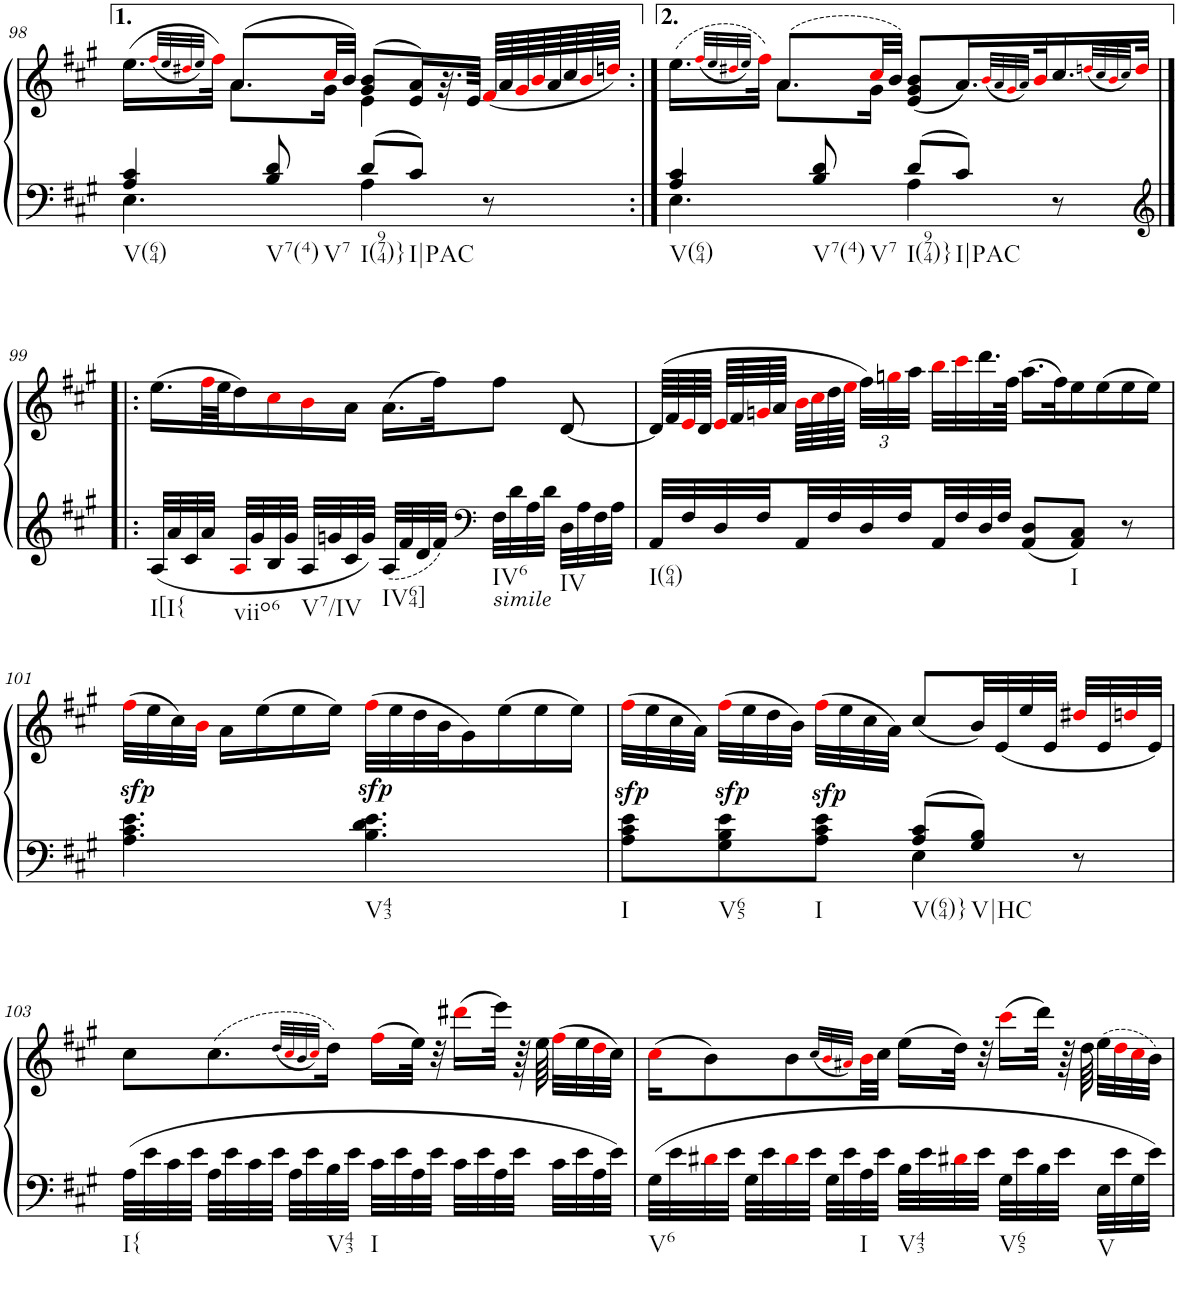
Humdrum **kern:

**kern	**kern	**dynam
*part1	*part1	*part1
*staff2	*staff1	*staff1/2
*I"Piano	*	*
*I'Pno.	*	*
!!LO:PB:g=z
*clefF4	*clefG2	*
*k[f#c#g#]	*k[f#c#g#]	*
*M6/8	*M6/8	*
=98	=98	=98
*^	*^	*
!LO:TX:b:t=V(64)	!	!	!	!
4A/ 4c#/	4.E\	(>16.ee\LL	8ryy	.
.	.	(32qff#i/LLL	.	.
.	.	32qee/	.	.
.	.	32qdd#Xi/	.	.
.	.	32qee/JJJ)	.	.
.	.	32ff#i\JJk)	.	.
.	.	(8.a/L	8.a\L	.
!LO:TX:b:t=V7(4)	!	!	!	!
!LO:TX:b:t=V7	!	!	!	!
8B/ 8d/	.	.	.	.
.	.	32cc#i/LL	16g#\Jk	.
.	.	32b/JJJ)	.	.
!LO:TX:b:t=I(974)}	!	!	!	!
8d/L	4A\	(8g#/ 8b/L	4e\	.
!LO:TX:b:t=I|PAC	!	!	!	!
8c#/J	.	16e/ 16a/L)	.	.
.	.	32.r	.	.
.	.	64e/JJJk	.	.
8r	8ryy	(<64f#i/LLLL	8ryy	.
.	.	64a/	.	.
.	.	64g#i/	.	.
.	.	64bi/	.	.
.	.	64a/	.	.
.	.	64cc#/	.	.
.	.	64bi/	.	.
.	.	64ddni/JJJJ)	.	.
=98X1:|!	=98X1:|!	=98X1:|!	=98X1:|!	=98X1:|!
!LO:TX:b:t=V(64)	!	!	!	!
4A/ 4c#/	4.E\	(>16.ee\LL	8ryy	.
.	.	(32qff#i/LLL	.	.
.	.	32qee/	.	.
.	.	32qdd#Xi/	.	.
.	.	32qee/JJJ)	.	.
.	.	32ff#i\JJk)	.	.
.	.	(8.a/L	8.a\L	.
!LO:TX:b:t=V7(4)	!	!	!	!
!LO:TX:b:t=V7	!	!	!	!
8B/ 8d/	.	.	.	.
.	.	32cc#i/LL	16g#\Jk	.
.	.	32b/JJJ)	.	.
!LO:TX:b:t=I(974)}	!	!	!	!
8d/L	4A\	(8e/ 8g#/ 8b/L	4.ryy	.
!LO:TX:b:t=I|PAC	!	!	!	!
8c#/J	.	16.a/L)	.	.
.	.	(32qbi/LLL	.	.
.	.	32qa/	.	.
.	.	32qg#i/	.	.
.	.	32qa/JJJ)	.	.
.	.	32bi/K	.	.
8r	8ryy	16.cc#/	.	.
.	.	(32qddni/LLL	.	.
.	.	32qcc#/	.	.
.	.	32qbi/	.	.
.	.	32qcc#/JJJ)	.	.
.	.	32ddi/JJk	.	.
*v	*v	*	*	*
*	*v	*v	*
!!LO:LB:g=z
=99|!:	=99|!:	=99|!:
*clefG2	*	*
!LO:TX:b:t=I[I{	!	!
32A/LLL	(16.ee\LL	.
32a/	.	.
32c#/	.	.
32a/JJJ	64ff#i\LL	.
.	64ee\JJ	.
!LO:TX:b:t=viio6	!	!
32Ai/LLL	16dd\)	.
32g#/	.	.
32B/	16cc#i\	.
32g#/JJJ	.	.
!LO:TX:b:t=V7/IV	!	!
32A/LLL	16bi\	.
32gn/	.	.
32c#/	16a\JJ	.
32g/JJJ	.	.
!LO:TX:b:t=IV64]	!	!
32A/LLL	(16.a\LL	.
32f#/	.	.
32d/	.	.
32f#/JJJ	32ff#\JK)	.
*clefF4	*	*
!LO:TX:b:i:t=simile	!	!
!LO:TX:b:t=IV6	!	!
32F#\LLL	8ff#\J	.
32d\	.	.
32A\	.	.
32d\JJJ	.	.
!LO:TX:b:t=IV	!	!
32D\LLL	[<8d/	.
32A\	.	.
32F#\	.	.
32A\JJJ	.	.
=100	=100	=100
!LO:TX:b:t=I(64)	!	!
32AA/LLL	(64d/LLLL]	.
.	64f#/	.
32F#/	64ei/	.
.	64d/JJJJ	.
32D/	64ei/LLLL	.
.	64f#/	.
32F#/	64gni/	.
.	64a/JJJJ	.
32AA/	64bi\LLLL	.
.	64cc#i\	.
32F#/	64dd\	.
.	64eei\JJJJ	.
*	*Xbrackettup	*
32D/	48ff#\LLL)	.
.	48ggni\	.
32F#/	.	.
.	48aa\JJJ	.
32AA/	32bbi\LLL	.
32F#/	32ccc#i\	.
32D/	32.ddd\	.
32F#/JJJ	.	.
.	64ff#\JJJk	.
8AA/ 8D/L	(16.aa\LL	.
.	32ff#\K)	.
!LO:TX:b:t=I	!	!
8AA/ 8C#/J	16ee\	.
.	(16ee\	.
8r	16ee\	.
.	16ee\JJ)	.
!!LO:LB:g=z
=101	=101	=101
4.A\ 4.c#\ 4.e\	(32ff#i\LLL	.
!	!	!LO:DY:b
.	32ee\	sfp
.	32cc#\)	.
.	32bi\JJJ	.
.	16a\LL	.
.	(16ee\	.
.	16ee\	.
.	16ee\JJ)	.
!LO:TX:b:t=V43	!	!
!	!	!LO:DY:a=2
4.B\ 4.d\ 4.e\	(32ff#i\LLL	sfp
.	32ee\	.
.	32dd\	.
.	32b\J	.
.	16g#\)	.
.	(16ee\	.
.	16ee\	.
.	16ee\JJ)	.
=102	=102	=102
*^	*	*
!LO:TX:b:t=I	!	!	!
!	!	!	!LO:DY:a=2
8A\ 8c#\ 8e\L	4.ryy	(32ff#i\LLL	sfp
.	.	32ee\	.
.	.	32cc#\	.
.	.	32a\JJJ)	.
!LO:TX:b:t=V65	!	!	!
!	!	!	!LO:DY:a=2
8G#\ 8B\ 8e\	.	(32ff#i\LLL	sfp
.	.	32ee\	.
.	.	32dd\	.
.	.	32b\JJJ)	.
!LO:TX:b:t=I	!	!	!
!	!	!	!LO:DY:a=2
8A\ 8c#\ 8e\J	.	(32ff#i\LLL	sfp
.	.	32ee\	.
.	.	32cc#\	.
.	.	32a\JJJ)	.
!LO:TX:b:t=V(64)}	!	!	!
8A/ 8c#/L	4E\	(8cc#/L	.
!LO:TX:b:t=V|HC	!	!	!
8G#/ 8B/J	.	32b/LL)	.
.	.	(32e/	.
.	.	32ee/	.
.	.	32e/JJJ	.
8r	8ryy	32dd#Xi/LLL	.
.	.	32e/	.
.	.	32ddni/	.
.	.	32e/JJJ)	.
*v	*v	*	*
!!LO:LB:g=z
=103	=103	=103
!LO:TX:b:t=I{	!	!
32A\LLL	8cc#\L	.
32e\	.	.
32c#\	.	.
32e\JJJ	.	.
32A\LLL	(8.cc#\	.
32e\	.	.
32c#\	.	.
32e\JJJ	.	.
32A\LLL	.	.
32e\	.	.
.	(32qdd/LLL	.
.	32qcc#i/	.
.	32qb/	.
.	32qcc#i/JJJ)	.
!LO:TX:b:t=V43	!	!
32B\	16dd\Jk)	.
32e\JJJ	.	.
!LO:TX:b:t=I	!	!
32c#\LLL	(16ff#i\LL	.
32e\	.	.
32A\	32ee\JJk)	.
32e\JJJ	32r	.
32c#\LLL	(16ddd#Xi\LL	.
32e\	.	.
32A\	32eee\JJk)	.
32e\JJJ	64r	.
.	64ee\	.
32c#\LLL	(32ff#i\LLL	.
32e\	32ee\	.
32A\	32ddi\	.
32e\JJJ	32cc#\JJJ)	.
=104	=104	=104
!LO:TX:b:t=V6	!	!
32G#\LLL	(16cc#i\KL	.
32e\	.	.
32d#Xi\	8b\)	.
32e\JJJ	.	.
32G#\LLL	.	.
32e\	.	.
32d#i\	8b\	.
32e\JJJ	.	.
32G#\LLL	.	.
32e\	.	.
.	(32qcc#/LLL	.
.	32qbi/	.
.	32qa#Xi/JJJ)	.
!LO:TX:b:t=I	!	!
32A\	32bi\LL	.
32e\JJJ	32cc#\JJJ	.
!LO:TX:b:t=V43	!	!
32B\LLL	(16ee\LL	.
32e\	.	.
32d#Xi\	32dd\JJk)	.
32e\JJJ	32r	.
!LO:TX:b:t=V65	!	!
32G#\LLL	(16ccc#i\LL	.
32e\	.	.
32B\	32ddd\JJk)	.
32e\JJJ	64r	.
.	64dd\	.
!LO:TX:b:t=V	!	!
32E\LLL	(32ee\LLL	.
32e\	32ddi\	.
32G#\	32cc#i\	.
32e\JJJ	32b\JJJ)	.
=	=	=
*-	*-	*-
